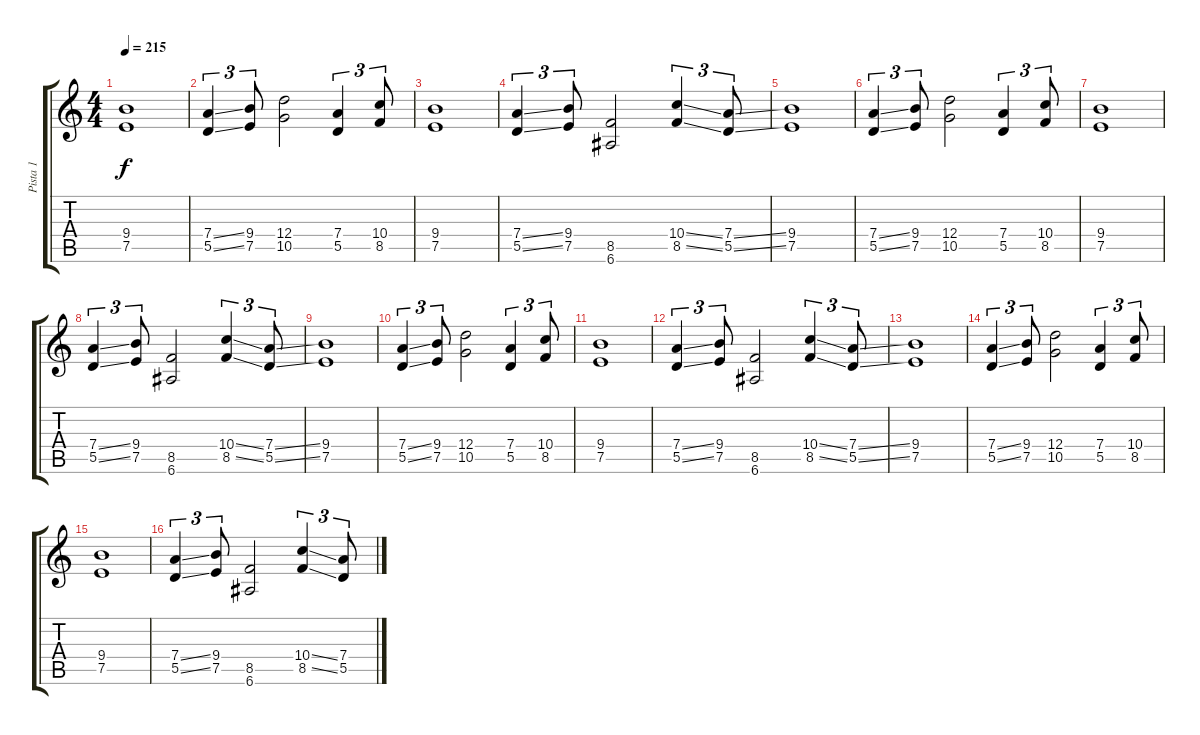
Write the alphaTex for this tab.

\track ("Pista 1" "Pista 1") {instrument distortionguitar}
\staff {score tabs}
\tuning (E4 B3 G3 D3 A2 E2) {hide}
\ts (4 4)
\tempo 215
\clef g2
\ks c
(9.4 7.5).1{dy f} |
(7.4{ss} 5.5{ss}).4{tu (3 2)} (9.4 7.5).8{tu (3 2)} (12.4 10.5).2 (7.4 5.5).4{tu (3 2)} (10.4 8.5).8{tu (3 2)} |
(9.4 7.5).1 |
(7.4{ss} 5.5{ss}).4{tu (3 2)} (9.4 7.5).8{tu (3 2)} (8.5 6.6).2 (10.4{ss} 8.5{ss}).4{tu (3 2)} (7.4{ss} 5.5{ss}).8{tu (3 2)} |
(9.4 7.5).1 |
(7.4{ss} 5.5{ss}).4{tu (3 2)} (9.4 7.5).8{tu (3 2)} (12.4 10.5).2 (7.4 5.5).4{tu (3 2)} (10.4 8.5).8{tu (3 2)} |
(9.4 7.5).1 |
(7.4{ss} 5.5{ss}).4{tu (3 2)} (9.4 7.5).8{tu (3 2)} (8.5 6.6).2 (10.4{ss} 8.5{ss}).4{tu (3 2)} (7.4{ss} 5.5{ss}).8{tu (3 2)} |
(9.4 7.5).1 |
(7.4{ss} 5.5{ss}).4{tu (3 2)} (9.4 7.5).8{tu (3 2)} (12.4 10.5).2 (7.4 5.5).4{tu (3 2)} (10.4 8.5).8{tu (3 2)} |
(9.4 7.5).1 |
(7.4{ss} 5.5{ss}).4{tu (3 2)} (9.4 7.5).8{tu (3 2)} (8.5 6.6).2 (10.4{ss} 8.5{ss}).4{tu (3 2)} (7.4{ss} 5.5{ss}).8{tu (3 2)} |
(9.4 7.5).1 |
(7.4{ss} 5.5{ss}).4{tu (3 2)} (9.4 7.5).8{tu (3 2)} (12.4 10.5).2 (7.4 5.5).4{tu (3 2)} (10.4 8.5).8{tu (3 2)} |
(9.4 7.5).1 |
(7.4{ss} 5.5{ss}).4{tu (3 2)} (9.4 7.5).8{tu (3 2)} (8.5 6.6).2 (10.4{ss} 8.5{ss}).4{tu (3 2)} (7.4 5.5).8{tu (3 2)}
